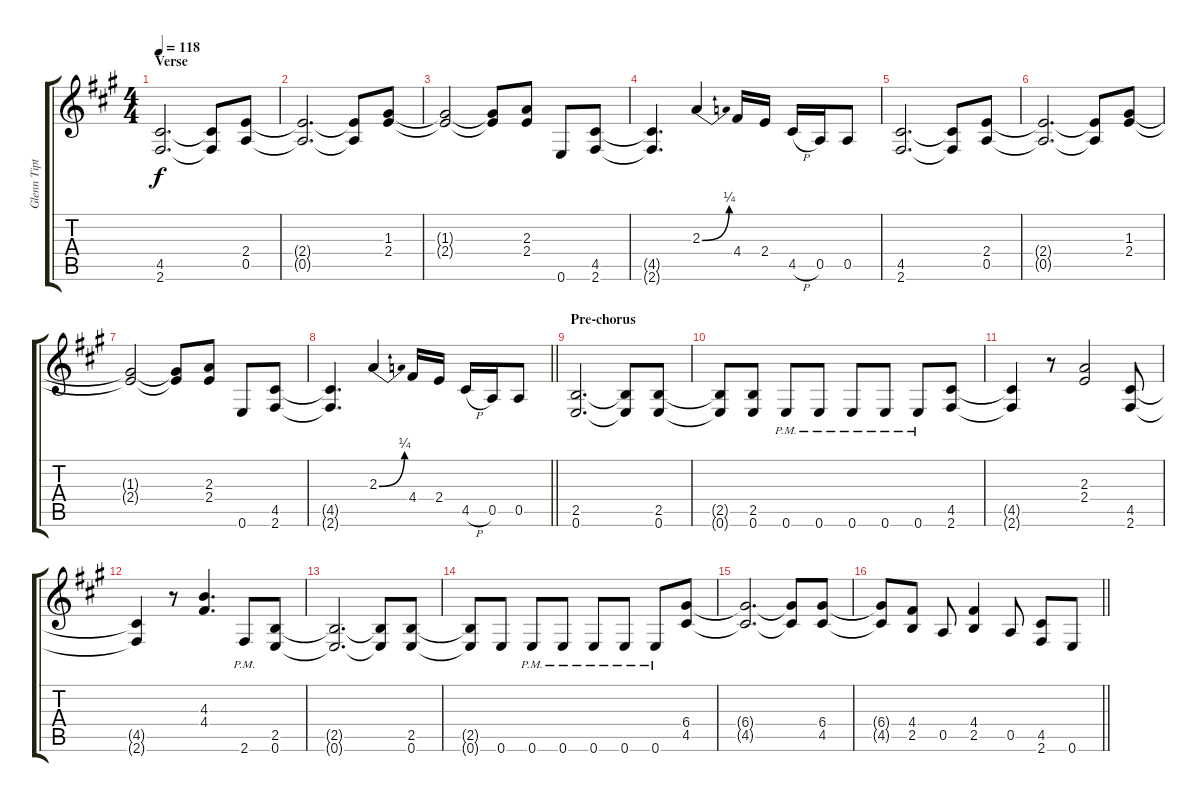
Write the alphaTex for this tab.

\track ("Glenn Tipton" "Glenn Tipt") {instrument overdrivenguitar}
\staff {score tabs}
\tuning (E4 B3 G3 D3 A2 E2) {hide}
\ts (4 4)
\section ("" "Verse")
\tempo 118
\clef g2
\ks f#minor
(4.5{t} 2.6{t}).2{d dy f} (4.5{t} 2.6{t}).8 (2.4 0.5).8 |
(2.4{t} 0.5{t}).2{d} (2.4{t} 0.5{t}).8 (1.3 2.4).8 |
(1.3{t} 2.4{t}).2 (1.3{t} 2.4{t}).8 (2.3 2.4).8 0.6.8 (4.5 2.6).8 |
(4.5{t} 2.6{t}).4{d} 2.3{be (bend 0 0 60 1)}.4 4.4.16 2.4.16 4.5{h}.16 0.5.16 0.5.8 |
(4.5 2.6).2{d} (4.5{t} 2.6{t}).8 (2.4 0.5).8 |
(2.4{t} 0.5{t}).2{d} (2.4{t} 0.5{t}).8 (1.3 2.4).8 |
(1.3{t} 2.4{t}).2 (1.3{t} 2.4{t}).8 (2.3 2.4).8 0.6.8 (4.5 2.6).8 |
\barLineRight lightlight
(4.5{t} 2.6{t}).4{d} 2.3{be (bend 0 0 60 1)}.4 4.4.16 2.4.16 4.5{h}.16 0.5.16 0.5.8 |
\section ("" "Pre-chorus")
(2.5 0.6).2{d} (2.5{t} 0.6{t}).8 (2.5 0.6).8 |
(2.5{t} 0.6{t}).8 (2.5 0.6).8 0.6{pm}.8 0.6{pm}.8 0.6{pm}.8 0.6{pm}.8 0.6{pm}.8 (4.5 2.6).8 |
(4.5{t} 2.6{t}).4 r.8 (2.3 2.4).2 (4.5 2.6).8 |
(4.5{t} 2.6{t}).4 r.8 (4.3 4.4).4{d} 2.6{pm}.8 (2.5 0.6).8 |
(2.5{t} 0.6{t}).2{d} (2.5{t} 0.6{t}).8 (2.5 0.6).8 |
(2.5{t} 0.6{t}).8 0.6.8 0.6{pm}.8 0.6{pm}.8 0.6{pm}.8 0.6{pm}.8 0.6{pm}.8 (6.4 4.5).8 |
(6.4{t} 4.5{t}).2{d} (6.4{t} 4.5{t}).8 (6.4 4.5).8 |
\barLineRight lightlight
(6.4{t} 4.5{t}).8 (4.4 2.5).8 0.5.8 (4.4 2.5).4 0.5.8 (4.5 2.6).8 0.6.8
